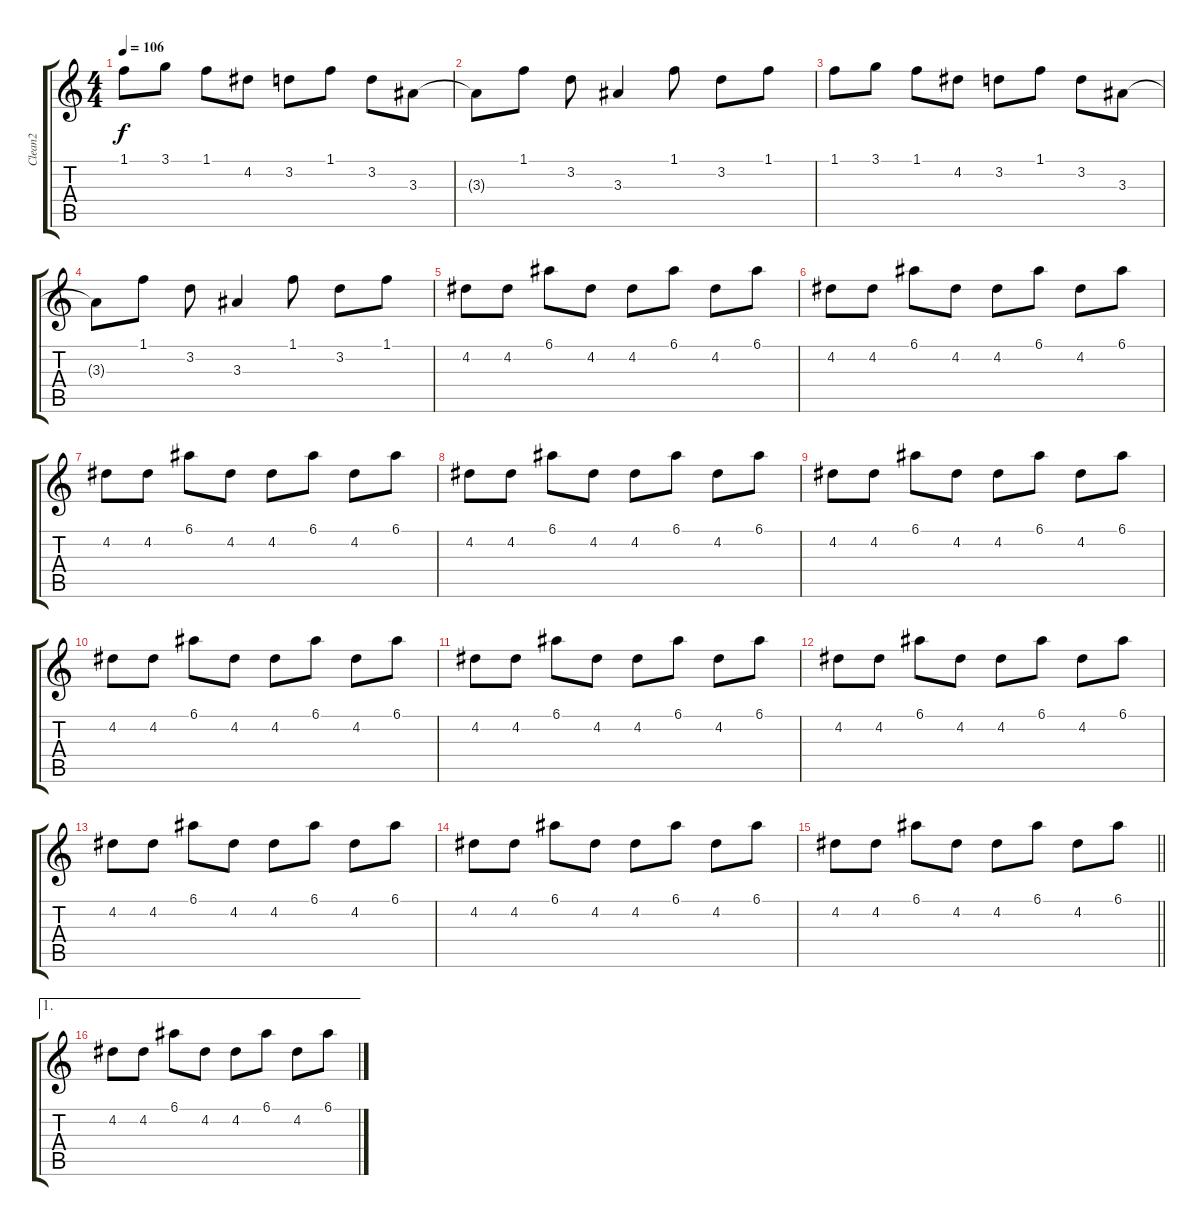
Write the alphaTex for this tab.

\track ("Clean2" "Clean2") {instrument acousticguitarnylon}
\staff {score tabs}
\tuning (E4 B3 G3 D3 A2 E2) {hide}
\ts (4 4)
\tempo 106
\clef g2
\ks c
1.1.8{dy f} 3.1.8 1.1.8 4.2.8 3.2.8 1.1.8 3.2.8 3.3.8 |
3.3{t}.8 1.1.8 3.2.8 3.3.4 1.1.8 3.2.8 1.1.8 |
1.1.8 3.1.8 1.1.8 4.2.8 3.2.8 1.1.8 3.2.8 3.3.8 |
3.3{t}.8 1.1.8 3.2.8 3.3.4 1.1.8 3.2.8 1.1.8 |
4.2.8 4.2.8 6.1.8 4.2.8 4.2.8 6.1.8 4.2.8 6.1.8 |
4.2.8 4.2.8 6.1.8 4.2.8 4.2.8 6.1.8 4.2.8 6.1.8 |
4.2.8 4.2.8 6.1.8 4.2.8 4.2.8 6.1.8 4.2.8 6.1.8 |
4.2.8 4.2.8 6.1.8 4.2.8 4.2.8 6.1.8 4.2.8 6.1.8 |
4.2.8 4.2.8 6.1.8 4.2.8 4.2.8 6.1.8 4.2.8 6.1.8 |
4.2.8 4.2.8 6.1.8 4.2.8 4.2.8 6.1.8 4.2.8 6.1.8 |
4.2.8 4.2.8 6.1.8 4.2.8 4.2.8 6.1.8 4.2.8 6.1.8 |
4.2.8 4.2.8 6.1.8 4.2.8 4.2.8 6.1.8 4.2.8 6.1.8 |
4.2.8 4.2.8 6.1.8 4.2.8 4.2.8 6.1.8 4.2.8 6.1.8 |
4.2.8 4.2.8 6.1.8 4.2.8 4.2.8 6.1.8 4.2.8 6.1.8 |
\barLineRight lightlight
4.2.8 4.2.8 6.1.8 4.2.8 4.2.8 6.1.8 4.2.8 6.1.8 |
\ae 1
4.2.8 4.2.8 6.1.8 4.2.8 4.2.8 6.1.8 4.2.8 6.1.8
